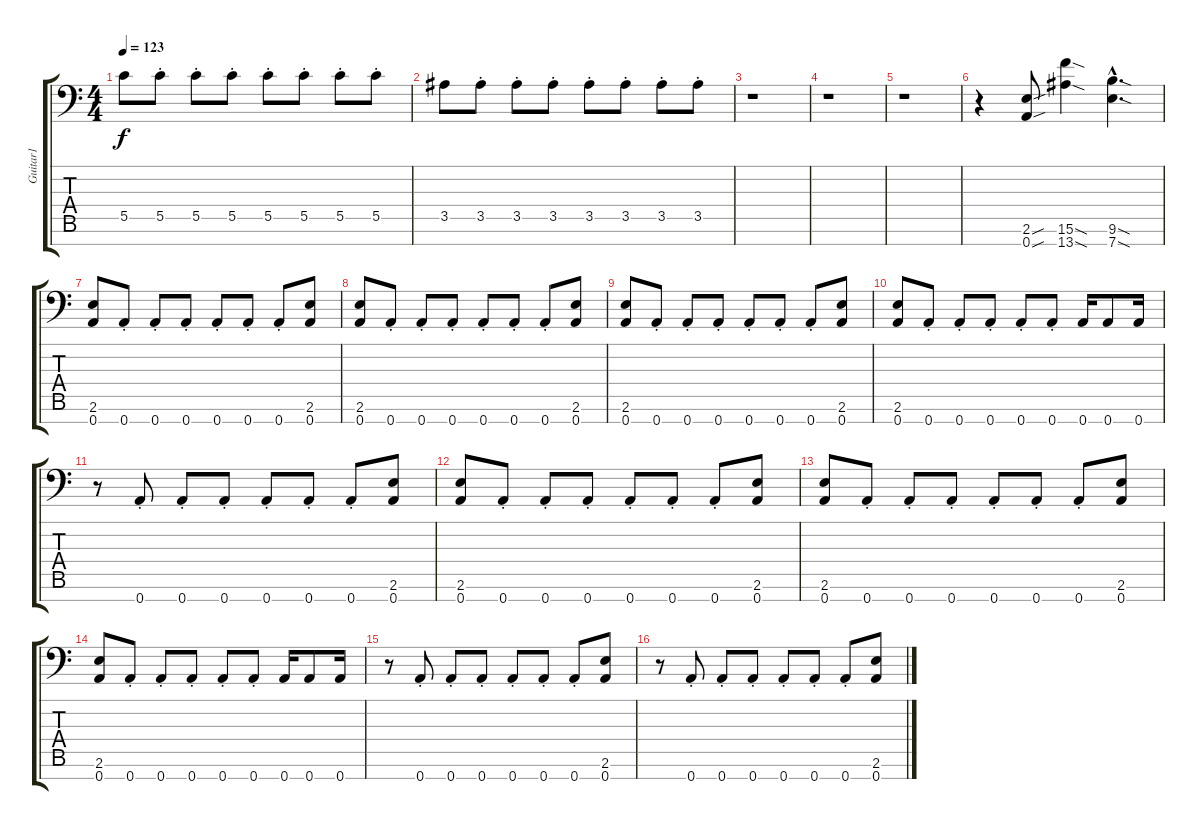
\track ("Guitar1" "Guitar1") {instrument distortionguitar}
\staff {score tabs}
\tuning (D4 A3 F3 C3 G2 D2 A1) {hide}
\ts (4 4)
\tempo 123
\clef f4
\ks c
5.5.8{dy f} 5.5{st}.8 5.5{st}.8 5.5{st}.8 5.5{st}.8 5.5{st}.8 5.5{st}.8 5.5{st}.8 |
3.5.8 3.5{st}.8 3.5{st}.8 3.5{st}.8 3.5{st}.8 3.5{st}.8 3.5{st}.8 3.5{st}.8 |
r.1 |
r.1 |
r.1 |
r.4 (2.6{sou} 0.7{sou}).8 (15.6{sod} 13.7{sod}).4 (9.6{sod hac} 7.7{sod hac}).4{d} |
(2.6 0.7).8 0.7{st}.8 0.7{st}.8 0.7{st}.8 0.7{st}.8 0.7{st}.8 0.7{st}.8 (2.6 0.7).8 |
(2.6 0.7).8 0.7{st}.8 0.7{st}.8 0.7{st}.8 0.7{st}.8 0.7{st}.8 0.7{st}.8 (2.6 0.7).8 |
(2.6 0.7).8 0.7{st}.8 0.7{st}.8 0.7{st}.8 0.7{st}.8 0.7{st}.8 0.7{st}.8 (2.6 0.7).8 |
(2.6 0.7).8 0.7{st}.8 0.7{st}.8 0.7{st}.8 0.7{st}.8 0.7{st}.8 0.7.16 0.7.8 0.7.16 |
r.8 0.7{st}.8 0.7{st}.8 0.7{st}.8 0.7{st}.8 0.7{st}.8 0.7{st}.8 (2.6 0.7).8 |
(2.6 0.7).8 0.7{st}.8 0.7{st}.8 0.7{st}.8 0.7{st}.8 0.7{st}.8 0.7{st}.8 (2.6 0.7).8 |
(2.6 0.7).8 0.7{st}.8 0.7{st}.8 0.7{st}.8 0.7{st}.8 0.7{st}.8 0.7{st}.8 (2.6 0.7).8 |
(2.6 0.7).8 0.7{st}.8 0.7{st}.8 0.7{st}.8 0.7{st}.8 0.7{st}.8 0.7.16 0.7.8 0.7.16 |
r.8 0.7{st}.8 0.7{st}.8 0.7{st}.8 0.7{st}.8 0.7{st}.8 0.7{st}.8 (2.6 0.7).8 |
r.8 0.7{st}.8 0.7{st}.8 0.7{st}.8 0.7{st}.8 0.7{st}.8 0.7{st}.8 (2.6 0.7).8
